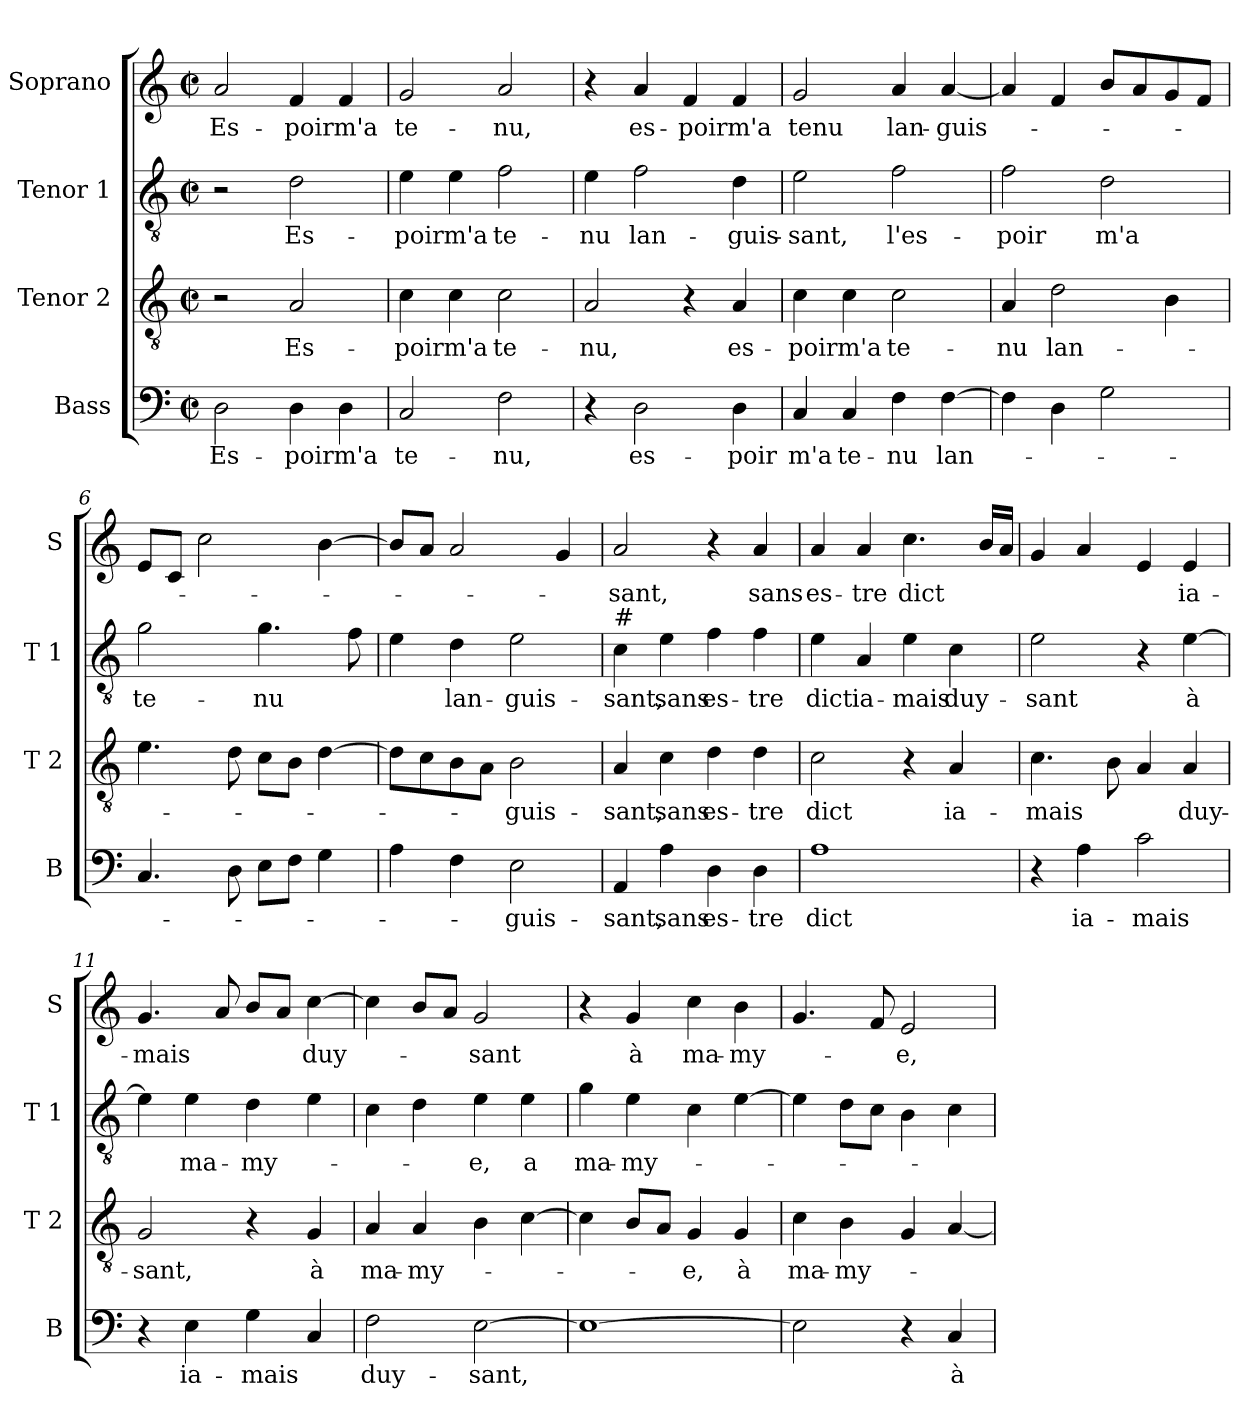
**kern	**text	**kern	**text	**kern	**text	**kern	**text
*part4	*part4	*part3	*part3	*part2	*part2	*part1	*part1
*staff4	*staff4	*staff3	*staff3	*staff2	*staff2	*staff1	*staff1
*I"Bass	*	*I"Tenor 2	*	*I"Tenor 1	*	*I"Soprano	*
*I'B	*	*I'T 2	*	*I'T 1	*	*I'S	*
*clefF4	*	*clefGv2	*	*clefGv2	*	*clefG2	*
*k[]	*	*k[]	*	*k[]	*	*k[]	*
*C:	*	*C:	*	*C:	*	*C:	*
*M2/2	*	*M2/2	*	*M2/2	*	*M2/2	*
*met(c|)	*	*met(c|)	*	*met(c|)	*	*met(c|)	*
=1	=1	=1	=1	=1	=1	=1	=1
!	!LO:LY:b	!	!	!	!	!	!LO:LY:b
2D\	Es-	2r	.	2r	.	2a/	Es-
!	!LO:LY:b	!	!LO:LY:b	!	!LO:LY:b	!	!LO:LY:b
4D\	-poir	2A/	Es-	2d\	Es-	4f/	-poir
!	!LO:LY:b	!	!	!	!	!	!LO:LY:b
4D\	m'a	.	.	.	.	4f/	m'a
=2	=2	=2	=2	=2	=2	=2	=2
!	!LO:LY:b	!	!LO:LY:b	!	!LO:LY:b	!	!LO:LY:b
2C/	te-	4c\	-poir	4e\	-poir	2g/	te-
!	!	!	!LO:LY:b	!	!LO:LY:b	!	!
.	.	4c\	m'a	4e\	m'a	.	.
!	!LO:LY:b	!	!LO:LY:b	!	!LO:LY:b	!	!LO:LY:b
2F\	-nu,	2c\	te-	2f\	te-	2a/	-nu,
=3	=3	=3	=3	=3	=3	=3	=3
!	!	!	!LO:LY:b	!	!LO:LY:b	!	!
4r	.	2A/	-nu,	4e\	-nu	4r	.
!	!LO:LY:b	!	!	!	!LO:LY:b	!	!LO:LY:b
2D\	es-	.	.	2f\	lan-	4a/	es-
!	!	!	!	!	!	!	!LO:LY:b
.	.	4r	.	.	.	4f/	-poir
!	!LO:LY:b	!	!LO:LY:b	!	!LO:LY:b	!	!LO:LY:b
4D\	-poir	4A/	es-	4d\	-guis-	4f/	m'a
=4	=4	=4	=4	=4	=4	=4	=4
!	!LO:LY:b	!	!LO:LY:b	!	!LO:LY:b	!	!LO:LY:b
4C/	m'a	4c\	-poir	2e\	-sant,	2g/	tenu
!	!LO:LY:b	!	!LO:LY:b	!	!	!	!
4C/	te-	4c\	m'a	.	.	.	.
!	!LO:LY:b	!	!LO:LY:b	!	!LO:LY:b	!	!LO:LY:b
4F\	-nu	2c\	te-	2f\	l'es-	4a/	lan-
!	!LO:LY:b	!	!	!	!	!	!LO:LY:b
[4F\	lan-	.	.	.	.	[4a/	-guis-
=5	=5	=5	=5	=5	=5	=5	=5
!	!	!	!LO:LY:b	!	!LO:LY:b	!	!
4F\]	.	4A/	-nu	2f\	-poir	4a/]	.
!	!	!	!LO:LY:b	!	!	!	!
4D\	.	2d\	lan-	.	.	4f/	.
!	!	!	!	!	!LO:LY:b	!	!
2G\	.	.	.	2d\	m'a	8b/L	.
.	.	.	.	.	.	8a/	.
.	.	4B\	.	.	.	8g/	.
.	.	.	.	.	.	8f/J	.
!!LO:LB:g=z
=6	=6	=6	=6	=6	=6	=6	=6
!	!	!	!	!	!LO:LY:b	!	!
4.C/	.	4.e\	.	2g\	te-	8e/L	.
.	.	.	.	.	.	8c/J	.
.	.	.	.	.	.	2cc\	.
8D\	.	8d\	.	.	.	.	.
!	!	!	!	!	!LO:LY:b	!	!
8E\L	.	8c\L	.	4.g\	-nu	.	.
8F\J	.	8B\J	.	.	.	.	.
4G\	.	[4d\	.	.	.	[4b\	.
.	.	.	.	8f\	.	.	.
=7	=7	=7	=7	=7	=7	=7	=7
4A\	.	8d\L]	.	4e\	.	8b/L]	.
.	.	8c\	.	.	.	8a/J	.
!	!	!	!	!	!LO:LY:b	!	!
4F\	.	8B\	.	4d\	lan-	2a/	.
.	.	8A\J	.	.	.	.	.
!	!LO:LY:b	!	!LO:LY:b	!	!LO:LY:b	!	!
2E\	-guis-	2B\	-guis-	2e\	-guis-	.	.
.	.	.	.	.	.	4g/	.
=8	=8	=8	=8	=8	=8	=8	=8
!	!	!	!	!LO:TX:a:t=#	!	!	!
!	!LO:LY:b	!	!LO:LY:b	!	!LO:LY:b	!	!LO:LY:b
4AA/	-sant,	4A/	-sant,	4c\	-sant,	2a/	-sant,
!	!LO:LY:b	!	!LO:LY:b	!	!LO:LY:b	!	!
4A\	sans	4c\	sans	4e\	sans	.	.
!	!LO:LY:b	!	!LO:LY:b	!	!LO:LY:b	!	!
4D\	es-	4d\	es-	4f\	es-	4r	.
!	!LO:LY:b	!	!LO:LY:b	!	!LO:LY:b	!	!LO:LY:b
4D\	-tre	4d\	-tre	4f\	-tre	4a/	sans
=9	=9	=9	=9	=9	=9	=9	=9
!	!LO:LY:b	!	!LO:LY:b	!	!LO:LY:b	!	!LO:LY:b
1A	dict	2c\	dict	4e\	dict	4a/	es-
!	!	!	!	!	!LO:LY:b	!	!LO:LY:b
.	.	.	.	4A/	ia-	4a/	-tre
!	!	!	!	!	!LO:LY:b	!	!LO:LY:b
.	.	4r	.	4e\	-mais	4.cc\	dict
!	!	!	!LO:LY:b	!	!LO:LY:b	!	!
.	.	4A/	ia-	4c\	duy-	.	.
.	.	.	.	.	.	16b/LL	.
.	.	.	.	.	.	16a/JJ	.
=10	=10	=10	=10	=10	=10	=10	=10
!	!	!	!LO:LY:b	!	!LO:LY:b	!	!
4r	.	4.c\	-mais	2e\	-sant	4g/	.
!	!LO:LY:b	!	!	!	!	!	!
4A\	ia-	.	.	.	.	4a/	.
.	.	8B\	.	.	.	.	.
!	!LO:LY:b	!	!	!	!	!	!
2c\	-mais	4A/	.	4r	.	4e/	.
!	!	!	!LO:LY:b	!	!LO:LY:b	!	!LO:LY:b
.	.	4A/	duy-	[4e\	à	4e/	ia-
!!LO:PB:g=z
=11	=11	=11	=11	=11	=11	=11	=11
!	!	!	!LO:LY:b	!	!	!	!LO:LY:b
4r	.	2G/	-sant,	4e\]	.	4.g/	-mais
!	!LO:LY:b	!	!	!	!LO:LY:b	!	!
4E\	ia-	.	.	4e\	ma-	.	.
.	.	.	.	.	.	8a/	.
!	!LO:LY:b	!	!	!	!LO:LY:b	!	!
4G\	-mais	4r	.	4d\	-my-	8b/L	.
.	.	.	.	.	.	8a/J	.
!	!	!	!LO:LY:b	!	!	!	!LO:LY:b
4C/	.	4G/	à	4e\	.	[4cc\	duy-
=12	=12	=12	=12	=12	=12	=12	=12
!	!LO:LY:b	!	!LO:LY:b	!	!	!	!
2F\	duy-	4A/	ma-	4c\	.	4cc\]	.
!	!	!	!LO:LY:b	!	!	!	!
.	.	4A/	-my-	4d\	.	8b/L	.
.	.	.	.	.	.	8a/J	.
!	!LO:LY:b	!	!	!	!LO:LY:b	!	!LO:LY:b
[2E\	-sant,	4B\	.	4e\	-e,	2g/	-sant
!	!	!	!	!	!LO:LY:b	!	!
.	.	[4c\	.	4e\	a	.	.
=13	=13	=13	=13	=13	=13	=13	=13
!	!	!	!	!	!LO:LY:b	!	!
1E_	.	4c\]	.	4g\	ma-	4r	.
!	!	!	!	!	!LO:LY:b	!	!LO:LY:b
.	.	8B/L	.	4e\	-my-	4g/	à
.	.	8A/J	.	.	.	.	.
!	!	!	!LO:LY:b	!	!	!	!LO:LY:b
.	.	4G/	-e,	4c\	.	4cc\	ma-
!	!	!	!LO:LY:b	!	!	!	!LO:LY:b
.	.	4G/	à	[4e\	.	4b\	-my-
=14	=14	=14	=14	=14	=14	=14	=14
!	!	!	!LO:LY:b	!	!	!	!
2E\]	.	4c\	ma-	4e\]	.	4.g/	.
!	!	!	!LO:LY:b	!	!	!	!
.	.	4B\	-my-	8d\L	.	.	.
.	.	.	.	8c\J	.	8f/	.
!	!	!	!	!	!	!	!LO:LY:b
4r	.	4G/	.	4B\	.	2e/	-e,
!	!LO:LY:b	!	!	!	!	!	!
4C/	à	[4A/	.	4c\	.	.	.
=	=	=	=	=	=	=	=
*-	*-	*-	*-	*-	*-	*-	*-
